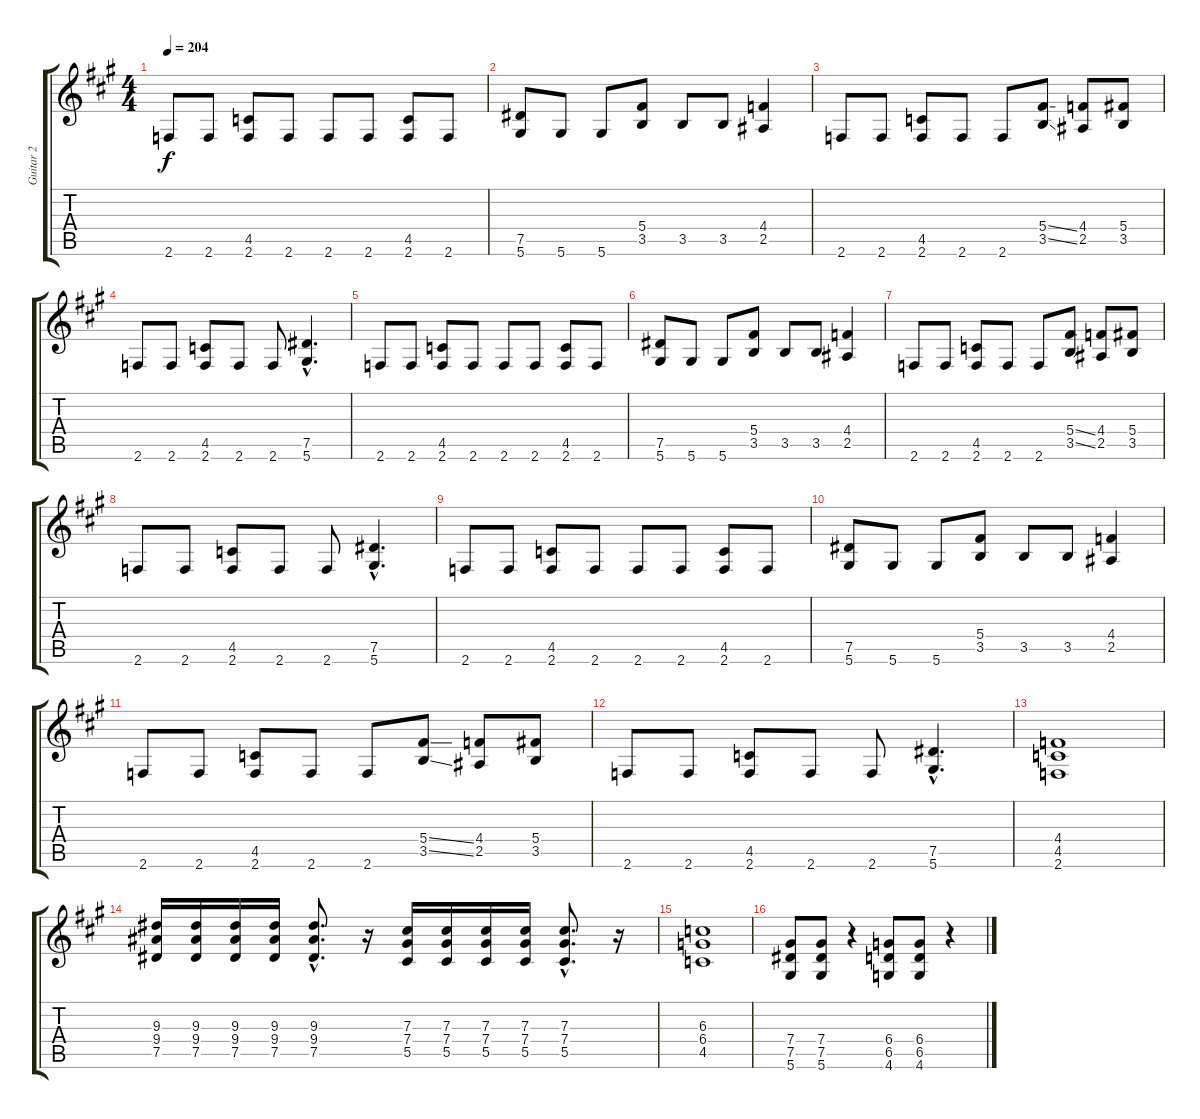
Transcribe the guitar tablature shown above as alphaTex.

\track ("Guitar 2" "Guitar 2") {instrument distortionguitar}
\staff {score tabs}
\tuning (Eb4 Bb3 Gb3 Db3 Ab2 Eb2) {hide}
\ts (4 4)
\tempo 204
\clef g2
\ks a
2.6.8{dy f} 2.6.8 (4.5 2.6).8 2.6.8 2.6.8 2.6.8 (4.5 2.6).8 2.6.8 |
(7.5 5.6).8 5.6.8 5.6.8 (5.4 3.5).8 3.5.8 3.5.8 (4.4 2.5).4 |
2.6.8 2.6.8 (4.5 2.6).8 2.6.8 2.6.8 (5.4{ss} 3.5{ss}).8 (4.4 2.5).8 (5.4 3.5).8 |
2.6.8 2.6.8 (4.5 2.6).8 2.6.8 2.6.8 (7.5{hac} 5.6{hac}).4{d} |
2.6.8 2.6.8 (4.5 2.6).8 2.6.8 2.6.8 2.6.8 (4.5 2.6).8 2.6.8 |
(7.5 5.6).8 5.6.8 5.6.8 (5.4 3.5).8 3.5.8 3.5.8 (4.4 2.5).4 |
2.6.8 2.6.8 (4.5 2.6).8 2.6.8 2.6.8 (5.4{ss} 3.5{ss}).8 (4.4 2.5).8 (5.4 3.5).8 |
2.6.8 2.6.8 (4.5 2.6).8 2.6.8 2.6.8 (7.5{hac} 5.6{hac}).4{d} |
2.6.8 2.6.8 (4.5 2.6).8 2.6.8 2.6.8 2.6.8 (4.5 2.6).8 2.6.8 |
(7.5 5.6).8 5.6.8 5.6.8 (5.4 3.5).8 3.5.8 3.5.8 (4.4 2.5).4 |
2.6.8 2.6.8 (4.5 2.6).8 2.6.8 2.6.8 (5.4{ss} 3.5{ss}).8 (4.4 2.5).8 (5.4 3.5).8 |
2.6.8 2.6.8 (4.5 2.6).8 2.6.8 2.6.8 (7.5{hac} 5.6{hac}).4{d} |
(4.4 4.5 2.6).1 |
(9.3 9.4 7.5).16 (9.3 9.4 7.5).16 (9.3 9.4 7.5).16 (9.3 9.4 7.5).16 (9.3{hac} 9.4{hac} 7.5{hac}).8{d} r.16 (7.3 7.4 5.5).16 (7.3 7.4 5.5).16 (7.3 7.4 5.5).16 (7.3 7.4 5.5).16 (7.3{hac} 7.4{hac} 5.5{hac}).8{d} r.16 |
(6.3 6.4 4.5).1 |
(7.4 7.5 5.6).8 (7.4 7.5 5.6).8 r.4 (6.4 6.5 4.6).8 (6.4 6.5 4.6).8 r.4
